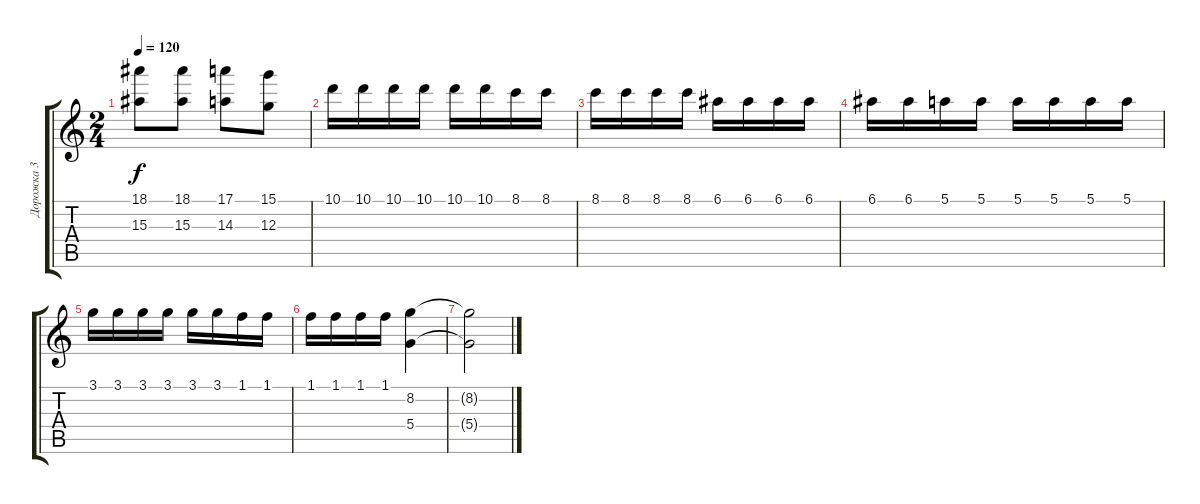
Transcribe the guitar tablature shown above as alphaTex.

\track ("Дорожка 3" "Дорожка 3") {instrument overdrivenguitar}
\staff {score tabs}
\tuning (E4 B3 G3 D3 A2 E2) {hide}
\ts (2 4)
\tempo 120
\clef g2
\ks c
(18.1{t} 15.3{t}).8{dy f} (18.1 15.3).8 (17.1 14.3).8 (15.1 12.3).8 |
10.1.16 10.1.16 10.1.16 10.1.16 10.1.16 10.1.16 8.1.16 8.1.16 |
8.1.16 8.1.16 8.1.16 8.1.16 6.1.16 6.1.16 6.1.16 6.1.16 |
6.1.16 6.1.16 5.1.16 5.1.16 5.1.16 5.1.16 5.1.16 5.1.16 |
3.1.16 3.1.16 3.1.16 3.1.16 3.1.16 3.1.16 1.1.16 1.1.16 |
1.1.16 1.1.16 1.1.16 1.1.16 (8.2 5.4).4 |
(8.2{t} 5.4{t}).2
